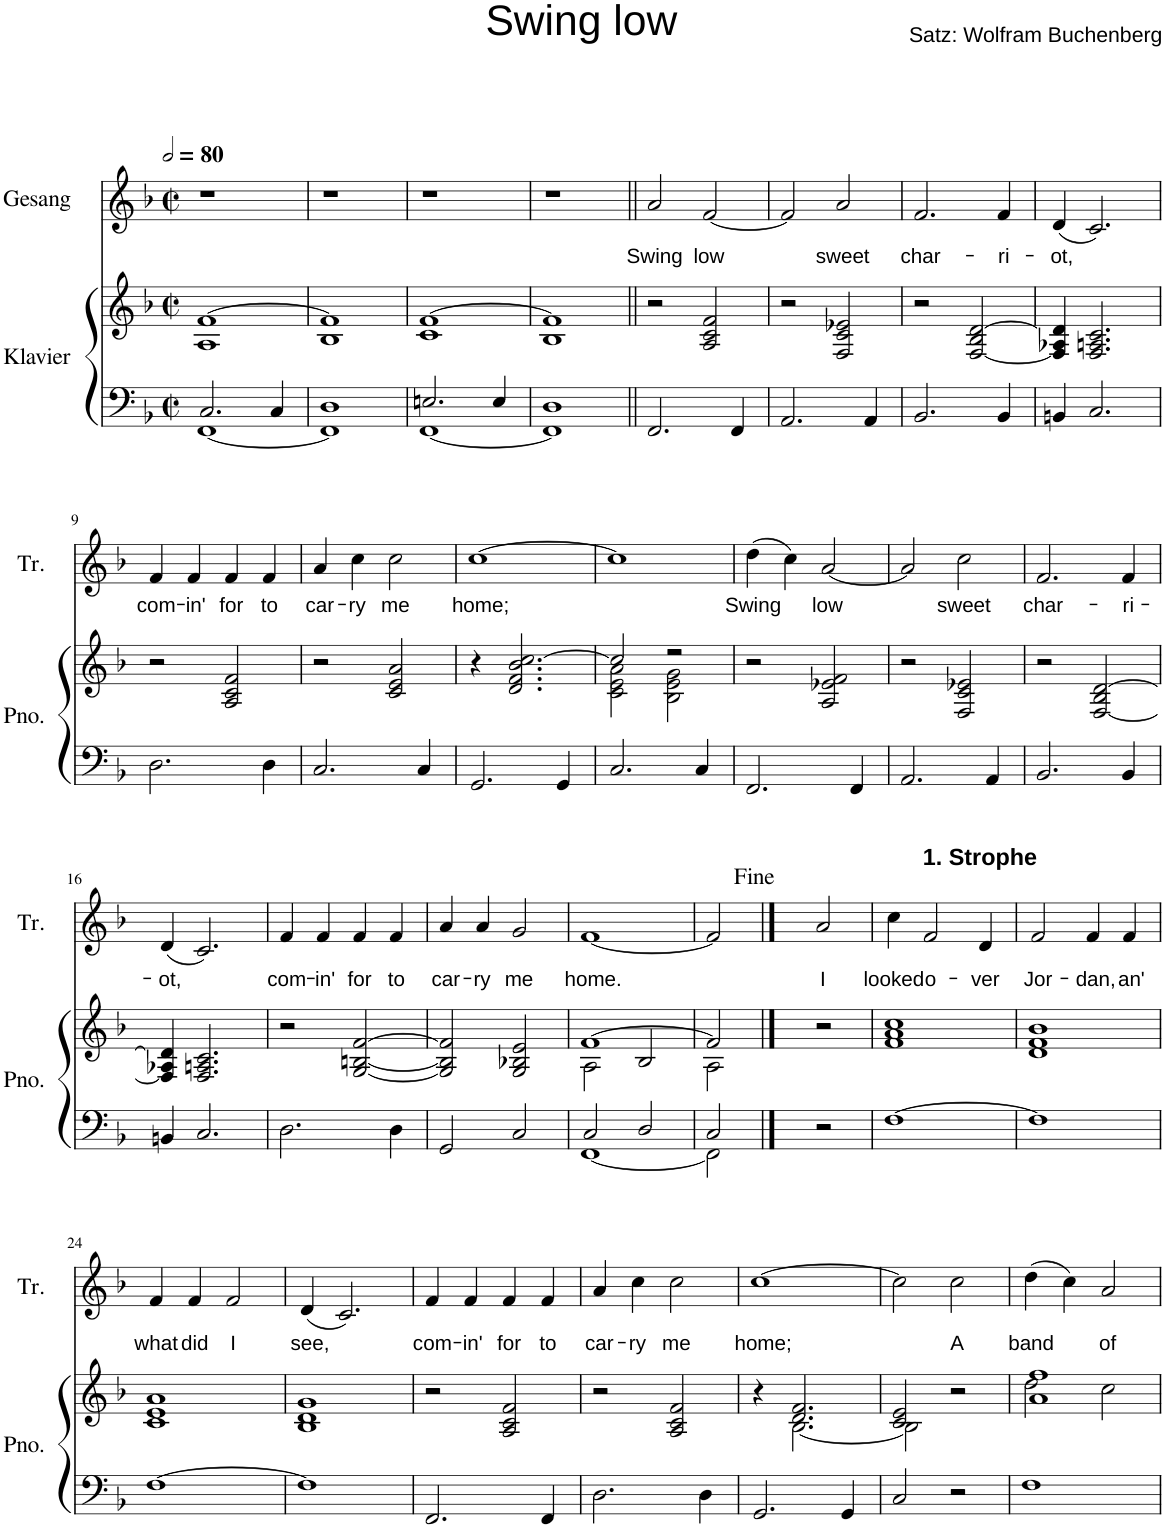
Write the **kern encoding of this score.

**kern	**kern	**kern	**text
*part2	*part2	*part1	*part1
*staff3	*staff2	*staff1	*staff1
*I"Klavier	*	*I"Gesang	*
*clefF4	*clefG2	*clefG2	*
*k[b-]	*k[b-]	*k[b-]	*
*F:	*F:	*F:	*
*M2/2	*M2/2	*M2/2	*
*met(c|)	*met(c|)	*met(c|)	*
*MM160	*MM160	*MM160	*
=1	=1	=1	=1
*^	*^	*	*
2.C/	[1FF	[1f	1A	1r	.
4C/	.	.	.	.	.
=2	=2	=2	=2	=2	=2
1D	1FF]	1f]	1B-	1r	.
=3	=3	=3	=3	=3	=3
2.En/	[1FF	[1f	1c	1r	.
4E/	.	.	.	.	.
=4	=4	=4	=4	=4	=4
1D	1FF]	1f]	1B-	1r	.
=5||	=5||	=5||	=5||	=5||	=5||
!	!	!	!	!	!LO:LY:b
*v	*v	*	*	*	*
*	*v	*v	*	*
2.FF/	2r	2a/	Swing
!	!	!	!LO:LY:b
.	2A/ 2c/ 2f/	[2f/	low
4FF/	.	.	.
=6	=6	=6	=6
2.AA/	2r	2f/]	.
!	!	!	!LO:LY:b
.	2F/ 2c/ 2e-X/	2a/	sweet
4AA/	.	.	.
=7	=7	=7	=7
!	!	!	!LO:LY:b
2.BB-/	2r	2.f/	char-
.	[2F/ 2B-/ [2d/	.	.
!	!	!	!LO:LY:b
4BB-/	.	4f/	-ri-
=8	=8	=8	=8
!	!	!	!LO:LY:b
4BBn/	4F/] 4A-X/ 4d/]	(4d/	-ot,
2.C/	2.F/ 2.An/ 2.c/	2.c/)	.
!!LO:LB:g=z
=9	=9	=9	=9
!	!	!	!LO:LY:b
2.D\	2r	4f/	com-
!	!	!	!LO:LY:b
.	.	4f/	-in'
!	!	!	!LO:LY:b
.	2A/ 2c/ 2f/	4f/	for
!	!	!	!LO:LY:b
4D\	.	4f/	to
=10	=10	=10	=10
!	!	!	!LO:LY:b
2.C/	2r	4a/	car-
!	!	!	!LO:LY:b
.	.	4cc\	-ry
!	!	!	!LO:LY:b
.	2c/ 2e/ 2a/	2cc\	me
4C/	.	.	.
=11	=11	=11	=11
!	!	!	!LO:LY:b
2.GG/	4r	[1cc	home;
.	2.d/ 2.f/ 2.b-/ [2.cc/	.	.
4GG/	.	.	.
=12	=12	=12	=12
*	*^	*	*
2.C/	2cc/]	2c\ 2e\ 2a\	1cc]	.
.	2r	2B-\ 2e\ 2g\	.	.
4C/	.	.	.	.
*	*v	*v	*	*
=13	=13	=13	=13
!	!	!	!LO:LY:b
2.FF/	2r	(4dd\	Swing
.	.	4cc\)	.
!	!	!	!LO:LY:b
.	2A/ 2e-X/ 2f/	[2a/	low
4FF/	.	.	.
=14	=14	=14	=14
2.AA/	2r	2a/]	.
!	!	!	!LO:LY:b
.	2F/ 2c/ 2e-X/	2cc\	sweet
4AA/	.	.	.
=15	=15	=15	=15
!	!	!	!LO:LY:b
2.BB-/	2r	2.f/	char-
.	[2F/ 2B-/ [2d/	.	.
!	!	!	!LO:LY:b
4BB-/	.	4f/	-ri-
!!LO:LB:g=z
=16	=16	=16	=16
!	!	!	!LO:LY:b
4BBn/	4F/] 4A-X/ 4d/]	(4d/	-ot,
2.C/	2.F/ 2.An/ 2.c/	2.c/)	.
=17	=17	=17	=17
!	!	!	!LO:LY:b
2.D\	2r	4f/	com-
!	!	!	!LO:LY:b
.	.	4f/	-in'
!	!	!	!LO:LY:b
.	[2G/ [2Bn/ [2f/	4f/	for
!	!	!	!LO:LY:b
4D\	.	4f/	to
=18	=18	=18	=18
!	!	!	!LO:LY:b
2GG/	2G/] 2B/] 2f/]	4a/	car-
!	!	!	!LO:LY:b
.	.	4a/	-ry
!	!	!	!LO:LY:b
2C/	2G/ 2B-X/ 2e/	2g/	me
=19	=19	=19	=19
*^	*^	*	*
!	!	!	!	!	!LO:LY:b
2C/	[1FF	[1f	2A\	[1f	home.
2D/	.	.	2B-/	.	.
=20	=20	=20	=20	=20	=20
2C/	2FF\]	2f/]	2A\	2f/]	.
*v	*v	*	*	*	*
*	*v	*v	*	*
==21	==21	==21	==21
2ryy	2ryy	2ryy	.
!	!	!	!LO:LY:b
2r	2r	2a/	I
=22	=22	=22	=22
!	!	!	!LO:LY:b
[1F	1f 1a 1cc	4cc\	looked
!	!	!LO:TX:a:B:t=1. Strophe	!
!	!	!	!LO:LY:b
.	.	2f/	o-
!	!	!	!LO:LY:b
.	.	4d/	-ver
=23	=23	=23	=23
!	!	!	!LO:LY:b
1F]	1d 1f 1b-	2f/	Jor-
!	!	!	!LO:LY:b
.	.	4f/	-dan,
!	!	!	!LO:LY:b
.	.	4f/	an'
!!LO:LB:g=z
=24	=24	=24	=24
!	!	!	!LO:LY:b
[1F	1c 1e 1a	4f/	what
!	!	!	!LO:LY:b
.	.	4f/	did
!	!	!	!LO:LY:b
.	.	2f/	I
=25	=25	=25	=25
!	!	!	!LO:LY:b
1F]	1B- 1d 1g	(4d/	see,
.	.	2.c/)	.
=26	=26	=26	=26
!	!	!	!LO:LY:b
2.FF/	2r	4f/	com-
!	!	!	!LO:LY:b
.	.	4f/	-in'
!	!	!	!LO:LY:b
.	2A/ 2c/ 2f/	4f/	for
!	!	!	!LO:LY:b
4FF/	.	4f/	to
=27	=27	=27	=27
!	!	!	!LO:LY:b
2.D\	2r	4a/	car-
!	!	!	!LO:LY:b
.	.	4cc\	-ry
!	!	!	!LO:LY:b
.	2A/ 2c/ 2f/	2cc\	me
4D\	.	.	.
=28	=28	=28	=28
*	*^	*	*
!	!	!	!	!LO:LY:b
2.GG/	4r	4ryy	[1cc	home;
.	2.d/ 2.f/	[2.B-\	.	.
4GG/	.	.	.	.
=29	=29	=29	=29	=29
2C/	2c/ 2e/	2B-\]	2cc\]	.
!	!	!	!	!LO:LY:b
2r	2r	2ryy	2cc\	A
=30	=30	=30	=30	=30
!	!	!	!	!LO:LY:b
1F	1a 1ff	2dd\	(4dd\	band
.	.	.	4cc\)	.
!	!	!	!	!LO:LY:b
.	.	2cc\	2a/	of
*	*v	*v	*	*
=	=	=	=
*-	*-	*-	*-
